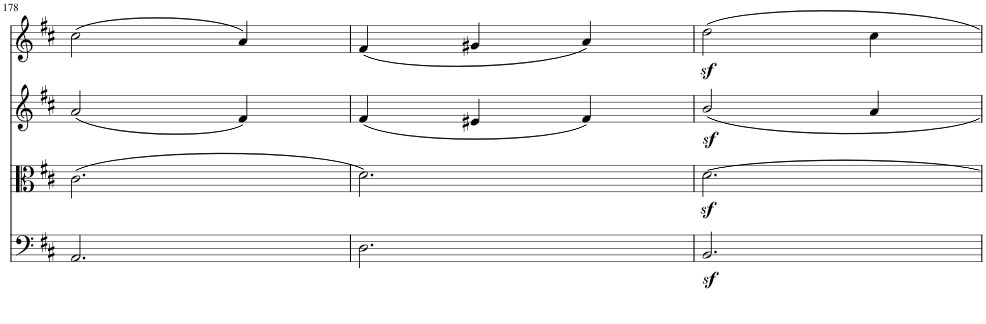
**kern	**kern	**kern	**kern
*part4	*part3	*part2	*part1
*staff4	*staff3	*staff2	*staff1
*I"Piano	*I"Piano	*I"Piano	*I"Piano
*I'Pno	*I'Pno	*I'Pno	*I'Pno
!!LO:PB:g=z
*clefF4	*clefC3	*clefG2	*clefG2
*k[f#c#]	*k[f#c#]	*k[f#c#]	*k[f#c#]
*M3/4	*M3/4	*M3/4	*M3/4
=178	=178	=178	=178
2.AA/	(2.c#\	(2a/	(2cc#\
.	.	4f#/)	4a/)
=179	=179	=179	=179
2.D\	2.d\)	(4f#/	(4f#/
.	.	4e#X/	4g#X/
.	.	4f#/)	4a/)
=180	=180	=180	=180
2.BBz</	[2.dz<\	2bz</	2ddz<\
.	.	4a/	4cc#\
=	=	=	=
*-	*-	*-	*-
